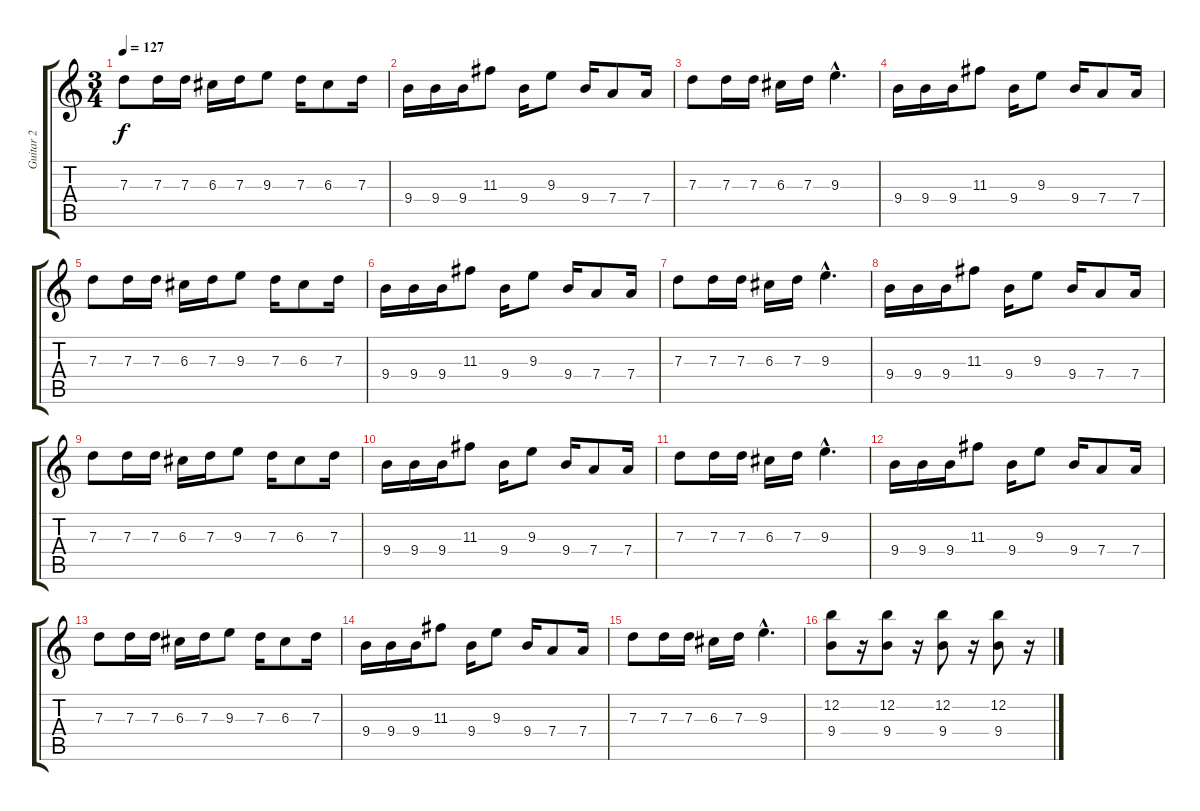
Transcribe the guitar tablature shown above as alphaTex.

\track ("Guitar 2" "Guitar 2") {instrument distortionguitar}
\staff {score tabs}
\tuning (E4 B3 G3 D3 A2 E2) {hide}
\ts (3 4)
\tempo 127
\clef g2
\ks c
7.3.8{dy f} 7.3.16 7.3.16 6.3.16 7.3.16 9.3.8 7.3.16 6.3.8 7.3.16 |
9.4.16 9.4.16 9.4.16 11.3.8 9.4.16 9.3.8 9.4.16 7.4.8 7.4.16 |
7.3.8 7.3.16 7.3.16 6.3.16 7.3.16 9.3{hac}.4{d} |
9.4.16 9.4.16 9.4.16 11.3.8 9.4.16 9.3.8 9.4.16 7.4.8 7.4.16 |
7.3.8 7.3.16 7.3.16 6.3.16 7.3.16 9.3.8 7.3.16 6.3.8 7.3.16 |
9.4.16 9.4.16 9.4.16 11.3.8 9.4.16 9.3.8 9.4.16 7.4.8 7.4.16 |
7.3.8 7.3.16 7.3.16 6.3.16 7.3.16 9.3{hac}.4{d} |
9.4.16 9.4.16 9.4.16 11.3.8 9.4.16 9.3.8 9.4.16 7.4.8 7.4.16 |
7.3.8 7.3.16 7.3.16 6.3.16 7.3.16 9.3.8 7.3.16 6.3.8 7.3.16 |
9.4.16 9.4.16 9.4.16 11.3.8 9.4.16 9.3.8 9.4.16 7.4.8 7.4.16 |
7.3.8 7.3.16 7.3.16 6.3.16 7.3.16 9.3{hac}.4{d} |
9.4.16 9.4.16 9.4.16 11.3.8 9.4.16 9.3.8 9.4.16 7.4.8 7.4.16 |
7.3.8 7.3.16 7.3.16 6.3.16 7.3.16 9.3.8 7.3.16 6.3.8 7.3.16 |
9.4.16 9.4.16 9.4.16 11.3.8 9.4.16 9.3.8 9.4.16 7.4.8 7.4.16 |
7.3.8 7.3.16 7.3.16 6.3.16 7.3.16 9.3{hac}.4{d} |
(12.2 9.4).8 r.16 (12.2 9.4).8 r.16 (12.2 9.4).8 r.16 (12.2 9.4).8 r.16
